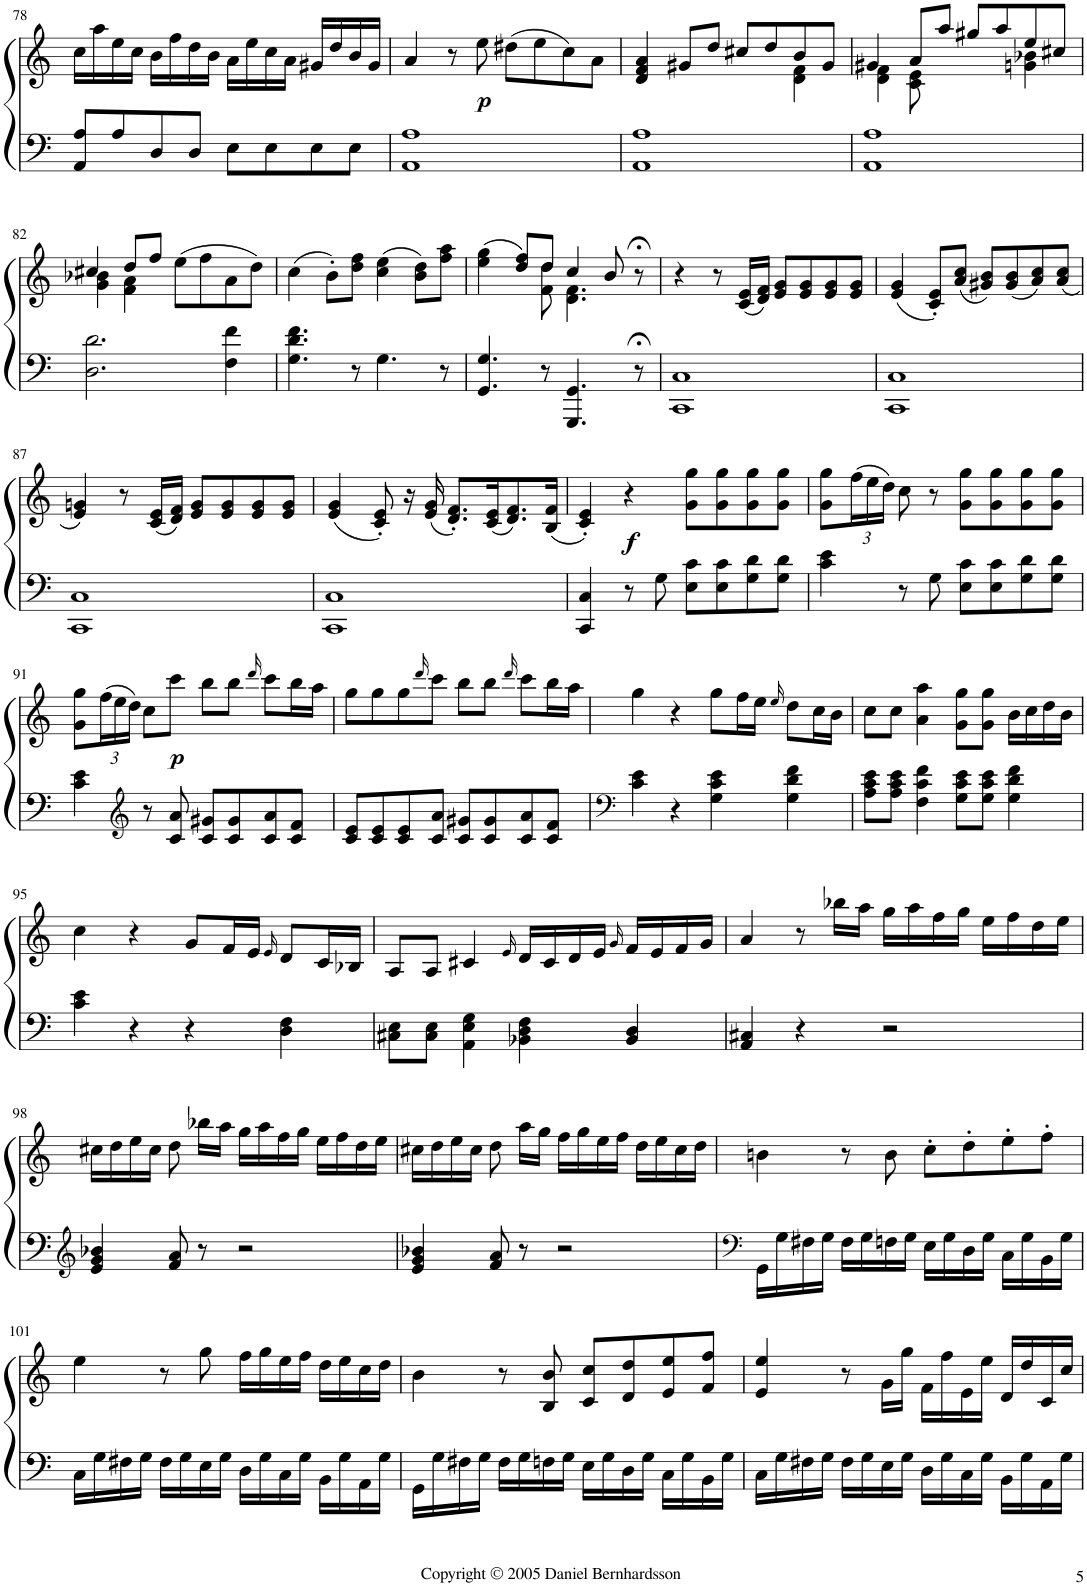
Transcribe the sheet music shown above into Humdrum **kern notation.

**kern	**kern	**dynam
*part1	*part1	*part1
*staff2	*staff1	*staff1/2
*I"Piano	*	*
*I'Pno.	*	*
!!LO:PB:g=z
*clefF4	*clefG2	*
*k[]	*k[]	*
*M4/4	*M4/4	*
*met(c)	*met(c)	*
=78	=78	=78
8AA/ 8A/L	16cc\LL	.
.	16aa\	.
8A/	16ee\	.
.	16cc\JJ	.
8D/	16b\LL	.
.	16ff\	.
8D/J	16dd\	.
.	16b\JJ	.
8E\L	16a\LL	.
.	16ee\	.
8E\	16cc\	.
.	16a\JJ	.
8E\	16g#X/LL	.
.	16dd/	.
8E\J	16b/	.
.	16g#/JJ	.
=79	=79	=79
1AA 1A	4a/	.
.	8r	.
!	!	!LO:DY:b
.	8ee\	p
.	(8dd#X\L	.
.	8ee\	.
.	8cc\)	.
.	8a\J	.
=80	=80	=80
*	*^	*
1AA 1A	4d/ 4f/ 4a/	2ryy	.
.	8g#X/L	.	.
.	8dd/J	.	.
.	8cc#X/L	4ryy	.
.	8dd/	.	.
.	8b/	4d\ 4f\	.
.	8g#/J	.	.
=81	=81	=81	=81
1AA 1A	4g#X/	4d\ 4f\	.
.	8a/L	8c\ 8e\	.
.	8aa/J	8ryy	.
.	8gg#X/L	4ryy	.
.	8aa/	.	.
.	8ee/	4gn\ 4b-X\	.
.	8cc#X/J	.	.
!!LO:LB:g=z	!!
=82	=82	=82	=82
2.D\ 2.d\	4cc#X/	4g\ 4b-X\	.
.	8dd/L	4f\ 4a\	.
.	8ff/J	.	.
.	(8ee\L	2ryy	.
.	8ff\	.	.
4F\ 4f\	8a\	.	.
.	8dd\J)	.	.
*	*v	*v	*
=83	=83	=83
4.G\ 4.d\ 4.f\	(4cc\	.
.	8b'\L)	.
8r	8dd\ 8ff\J	.
4.G\	(4cc\ 4ee\	.
.	8b\ 8dd\L)	.
8r	8ff\ 8aa\J	.
=84	=84	=84
*	*^	*
4.GG/ 4.G/	(4ee\ 4gg\	4ryy	.
.	8dd/ 8ff/L)	8ryy	.
8r	8dd/J	8f\ 8dd\	.
4.GGG/ 4.GG/	4cc/	4.d\ 4.f\	.
.	8b/	.	.
8r;<	8r;<	8ryy	.
*	*v	*v	*
=85	=85	=85
1CC 1C	4r	.
.	8r	.
.	(16c/ 16e/LL	.
.	16d/ 16f/JJ)	.
.	8e/ 8g/L	.
.	8e/ 8g/	.
.	8e/ 8g/	.
.	8e/ 8g/J	.
=86	=86	=86
1CC 1C	(4e/ 4g/	.
.	8c/' 8e/'L)	.
.	(8a/ 8cc/J	.
.	8g#X/ 8b/L)	.
.	(8g#/ 8b/	.
.	8a/ 8cc/)	.
.	(8a/ 8cc/J	.
!!LO:LB:g=z
=87	=87	=87
1CC 1C	4e/ 4gn/)	.
.	8r	.
.	(16c/ 16e/LL	.
.	16d/ 16f/JJ)	.
.	8e/ 8g/L	.
.	8e/ 8g/	.
.	8e/ 8g/	.
.	8e/ 8g/J	.
=88	=88	=88
1CC 1C	(4e/ 4g/	.
.	8c/' 8e/')	.
.	16r	.
.	(16e/ 16g/	.
.	8.d/' 8.f/'L)	.
.	(16c/ 16e/K	.
.	8.d/ 8.f/)	.
.	(16B/ 16f/Jk	.
=89	=89	=89
4CC/ 4C/	4c/' 4e/')	.
!	!	!LO:DY:b
8r	4r	f
8G\	.	.
8E\ 8c\L	8g\ 8gg\L	.
8E\ 8c\	8g\ 8gg\	.
8G\ 8d\	8g\ 8gg\	.
8G\ 8d\J	8g\ 8gg\J	.
=90	=90	=90
4c\ 4e\	8g\ 8gg\L	.
*	*Xbrackettup	*
.	(24ff\L	.
.	24ee\	.
.	24dd\JJ)	.
8r	8cc\	.
8G\	8r	.
8E\ 8c\L	8g\ 8gg\L	.
8E\ 8c\	8g\ 8gg\	.
8G\ 8d\	8g\ 8gg\	.
8G\ 8d\J	8g\ 8gg\J	.
!!LO:LB:g=z
=91	=91	=91
4c\ 4e\	8g\ 8gg\L	.
.	(24ff\L	.
.	24ee\	.
.	24dd\JJ)	.
*clefG2	*	*
8r	8cc\L	.
!	!	!LO:DY:b
8c/ 8a/	8ccc\J	p
8c/ 8g#X/L	8bb\L	.
8c/ 8g#/	8bb\J	.
.	16qddd/	.
8c/ 8a/	8ccc\L	.
8c/ 8f/J	16bb\L	.
.	16aa\JJ	.
=92	=92	=92
8c/ 8e/L	8gg\L	.
8c/ 8e/	8gg\	.
8c/ 8e/	8gg\	.
.	16qddd/	.
8c/ 8a/J	8ccc\J	.
8c/ 8g#X/L	8bb\L	.
8c/ 8g#/	8bb\J	.
.	16qddd/	.
8c/ 8a/	8ccc\L	.
8c/ 8f/J	16bb\L	.
.	16aa\JJ	.
=93	=93	=93
*clefF4	*	*
4c\ 4e\	4gg\	.
4r	4r	.
4G\ 4c\ 4e\	8gg\L	.
.	16ff\L	.
.	16ee\JJ	.
.	16qee/	.
4G\ 4d\ 4f\	8dd\L	.
.	16cc\L	.
.	16b\JJ	.
=94	=94	=94
8A\ 8c\ 8e\L	8cc\L	.
8A\ 8c\ 8e\J	8cc\J	.
4F\ 4c\ 4f\	4a\ 4aa\	.
8G\ 8c\ 8e\L	8g\ 8gg\L	.
8G\ 8c\ 8e\J	8g\ 8gg\J	.
4G\ 4d\ 4f\	16b\LL	.
.	16cc\	.
.	16dd\	.
.	16b\JJ	.
!!LO:LB:g=z
=95	=95	=95
4c\ 4e\	4cc\	.
4r	4r	.
4r	8g/L	.
.	16f/L	.
.	16e/JJ	.
.	16qe/	.
4D\ 4F\	8d/L	.
.	16c/L	.
.	16B-X/JJ	.
=96	=96	=96
8C#X\ 8E\L	8A/L	.
8C#\ 8E\J	8A/J	.
4AA\ 4E\ 4G\	4c#X/	.
.	16qe/	.
4BB-X\ 4D\ 4F\	16d/LL	.
.	16c#/	.
.	16d/	.
.	16e/JJ	.
.	16qg/	.
4BB-/ 4D/	16f/LL	.
.	16e/	.
.	16f/	.
.	16g/JJ	.
=97	=97	=97
4AA/ 4C#X/	4a/	.
4r	8r	.
.	16bb-X\LL	.
.	16aa\JJ	.
2r	16gg\LL	.
.	16aa\	.
.	16ff\	.
.	16gg\JJ	.
.	16ee\LL	.
.	16ff\	.
.	16dd\	.
.	16ee\JJ	.
!!LO:LB:g=z
=98	=98	=98
*clefG2	*	*
4e/ 4g/ 4b-X/	16cc#X\LL	.
.	16dd\	.
.	16ee\	.
.	16cc#\JJ	.
8f/ 8a/	8dd\	.
8r	16bb-X\LL	.
.	16aa\JJ	.
2r	16gg\LL	.
.	16aa\	.
.	16ff\	.
.	16gg\JJ	.
.	16ee\LL	.
.	16ff\	.
.	16dd\	.
.	16ee\JJ	.
=99	=99	=99
4e/ 4g/ 4b-X/	16cc#X\LL	.
.	16dd\	.
.	16ee\	.
.	16cc#\JJ	.
8f/ 8a/	8dd\	.
8r	16aa\LL	.
.	16gg\JJ	.
2r	16ff\LL	.
.	16gg\	.
.	16ee\	.
.	16ff\JJ	.
.	16dd\LL	.
.	16ee\	.
.	16cc#\	.
.	16dd\JJ	.
=100	=100	=100
*clefF4	*	*
16GG\LL	4bn\	.
16G\	.	.
16F#X\	.	.
16G\JJ	.	.
16F#\LL	8r	.
16G\	.	.
16Fn\	8b\	.
16G\JJ	.	.
16E\LL	8cc'\L	.
16G\	.	.
16D\	8dd'\	.
16G\JJ	.	.
16C\LL	8ee'\	.
16G\	.	.
16BB\	8ff'\J	.
16G\JJ	.	.
!!LO:LB:g=z
=101	=101	=101
16C\LL	4ee\	.
16G\	.	.
16F#X\	.	.
16G\JJ	.	.
16F#\LL	8r	.
16G\	.	.
16E\	8gg\	.
16G\JJ	.	.
16D\LL	16ff\LL	.
16G\	16gg\	.
16C\	16ee\	.
16G\JJ	16ff\JJ	.
16BB\LL	16dd\LL	.
16G\	16ee\	.
16AA\	16cc\	.
16G\JJ	16dd\JJ	.
=102	=102	=102
16GG\LL	4b\	.
16G\	.	.
16F#X\	.	.
16G\JJ	.	.
16F#\LL	8r	.
16G\	.	.
16Fn\	8B/ 8b/	.
16G\JJ	.	.
16E\LL	8c/ 8cc/L	.
16G\	.	.
16D\	8d/ 8dd/	.
16G\JJ	.	.
16C\LL	8e/ 8ee/	.
16G\	.	.
16BB\	8f/ 8ff/J	.
16G\JJ	.	.
=103	=103	=103
16C\LL	4e/ 4ee/	.
16G\	.	.
16F#X\	.	.
16G\JJ	.	.
16F#\LL	8r	.
16G\	.	.
16E\	16g\LL	.
16G\JJ	16gg\JJ	.
16D\LL	16f\LL	.
16G\	16ff\	.
16C\	16e\	.
16G\JJ	16ee\JJ	.
16BB\LL	16d/LL	.
16G\	16dd/	.
16AA\	16c/	.
16G\JJ	16cc/JJ	.
=	=	=
*-	*-	*-
